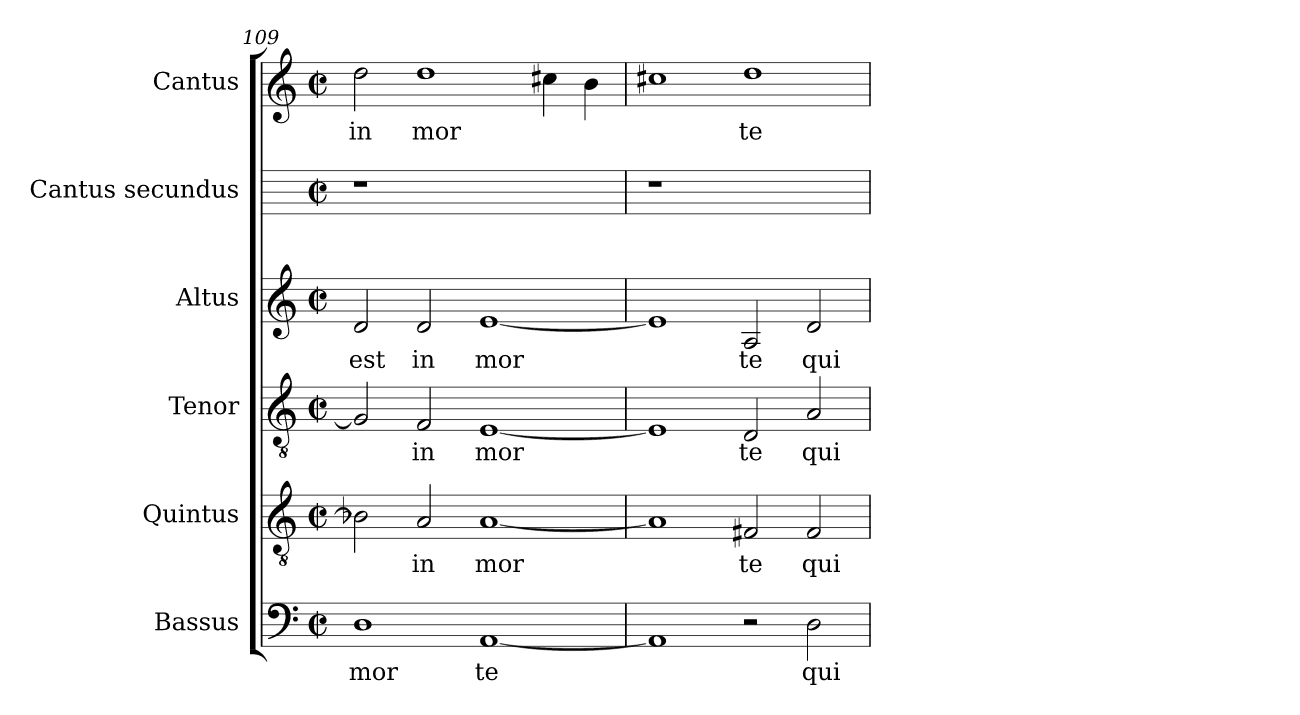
**kern	**text	**kern	**text	**kern	**text	**kern	**text	**kern	**kern	**text
*part6	*part6	*part5	*part5	*part4	*part4	*part3	*part3	*part2	*part1	*part1
*staff6	*staff6	*staff5	*staff5	*staff4	*staff4	*staff3	*staff3	*staff2	*staff1	*staff1
*I"Bassus	*	*I"Quintus	*	*I"Tenor	*	*I"Altus	*	*I"Cantus  secundus	*I"Cantus	*
*I'B	*	*I'Q	*	*I'T	*	*I'A	*	*	*I'C	*
!!LO:PB:g=z
*clefF4	*	*clefGv2	*	*clefGv2	*	*clefG2	*	*	*clefG2	*
*k[]	*	*k[]	*	*k[]	*	*k[]	*	*k[]	*k[]	*
*C:	*	*C:	*	*C:	*	*C:	*	*C:	*C:	*
*M2/2	*	*M2/2	*	*M2/2	*	*M2/2	*	*M2/2	*M2/2	*
*met(c|)	*	*met(c|)	*	*met(c|)	*	*met(c|)	*	*met(c|)	*met(c|)	*
=109	=109	=109	=109	=109	=109	=109	=109	=109	=109	=109
!	!LO:LY:b:cj	!	!LO:LY:b:cj	!	!LO:LY:b:cj	!	!LO:LY:b:cj	!	!	!LO:LY:b:cj
1D	mor	2B-X\]	.	2G/]	.	2d/	est	1r	2dd\	in
!	!	!	!LO:LY:b:cj	!	!LO:LY:b:cj	!	!LO:LY:b:cj	!	!	!LO:LY:b:cj
.	.	2A/	in	2F/	in	2d/	in	.	1dd	mor
!	!LO:LY:b:cj	!	!LO:LY:b:cj	!	!LO:LY:b:cj	!	!LO:LY:b:cj	!	!	!
[<1AA	te	[<1A	mor	[<1E	mor	[<1e	mor-	1ryy	.	.
!	!	!	!	!	!	!	!	!	!	!LO:LY:b:cj
.	.	.	.	.	.	.	.	.	4cc#X\	.
!	!	!	!	!	!	!	!	!	!	!LO:LY:b:cj
.	.	.	.	.	.	.	.	.	4b\	.
=110	=110	=110	=110	=110	=110	=110	=110	=110	=110	=110
!	!LO:LY:b:cj	!	!LO:LY:b:cj	!	!LO:LY:b:cj	!	!LO:LY:b:cj	!	!	!LO:LY:b:cj
1AA]	.	1A]	.	1E]	.	1e]	--	1r	1cc#	.
!	!	!	!LO:LY:b:cj	!	!LO:LY:b:cj	!	!LO:LY:b:cj	!	!	!LO:LY:b:cj
2r	.	2F#X/	te	2D/	te	2A/	-te	1ryy	1dd	te
!	!LO:LY:b:cj	!	!LO:LY:b:cj	!	!LO:LY:b:cj	!	!LO:LY:b:cj	!	!	!
2D\	qui	2F#/	qui	2A/	qui	2d/	qui	.	.	.
=	=	=	=	=	=	=	=	=	=	=
*-	*-	*-	*-	*-	*-	*-	*-	*-	*-	*-
